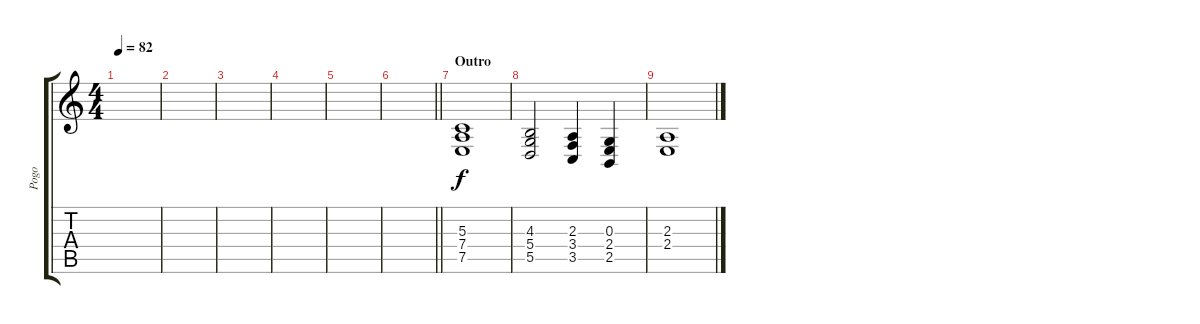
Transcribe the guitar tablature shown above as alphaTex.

\track ("Pogo" "Pogo") {instrument lead1square}
\staff {score tabs}
\tuning (E4 B3 G3 D3 A2 E2) {hide}
\ts (4 4)
\tempo 82
\clef g2
\ks c
|
|
|
|
|
\barLineRight lightlight
|
\section ("" "Outro")
(5.3 7.4 7.5).1{volume 7} |
(4.3 5.4 5.5).2 (2.3 3.4 3.5).4 (0.3 2.4 2.5).4 |
(2.3 2.4).1
